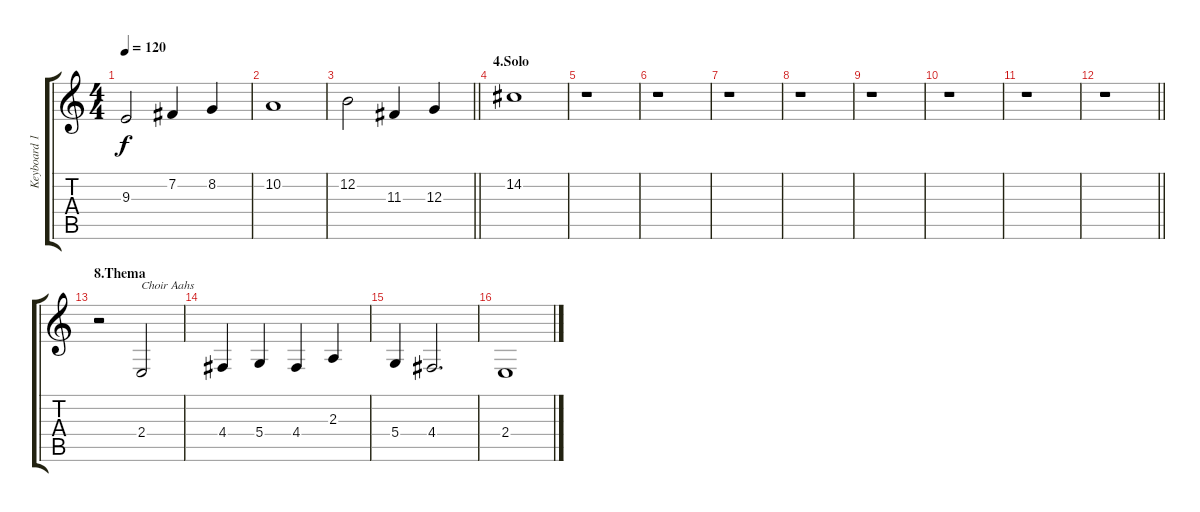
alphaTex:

\track ("Keyboard 1" "Keyboard 1") {instrument choiraahs}
\staff {score tabs}
\tuning (E4 B3 G3 D3 A2 E2) {hide}
\ts (4 4)
\tempo 120
\clef g2
\ks c
9.3.2{dy f} 7.2.4 8.2.4 |
10.2.1 |
\barLineRight lightlight
12.2.2 11.3.4 12.3.4 |
\section ("" "4.Solo")
14.2.1 |
r.1 |
r.1 |
r.1 |
r.1 |
r.1 |
r.1 |
r.1 |
\barLineRight lightlight
r.1 |
\section ("" "8.Thema")
r.2 2.4.2{txt "Choir Aahs" instrument choiraahs} |
4.4.4 5.4.4 4.4.4 2.3.4 |
5.4.4 4.4.2{d} |
2.4.1
